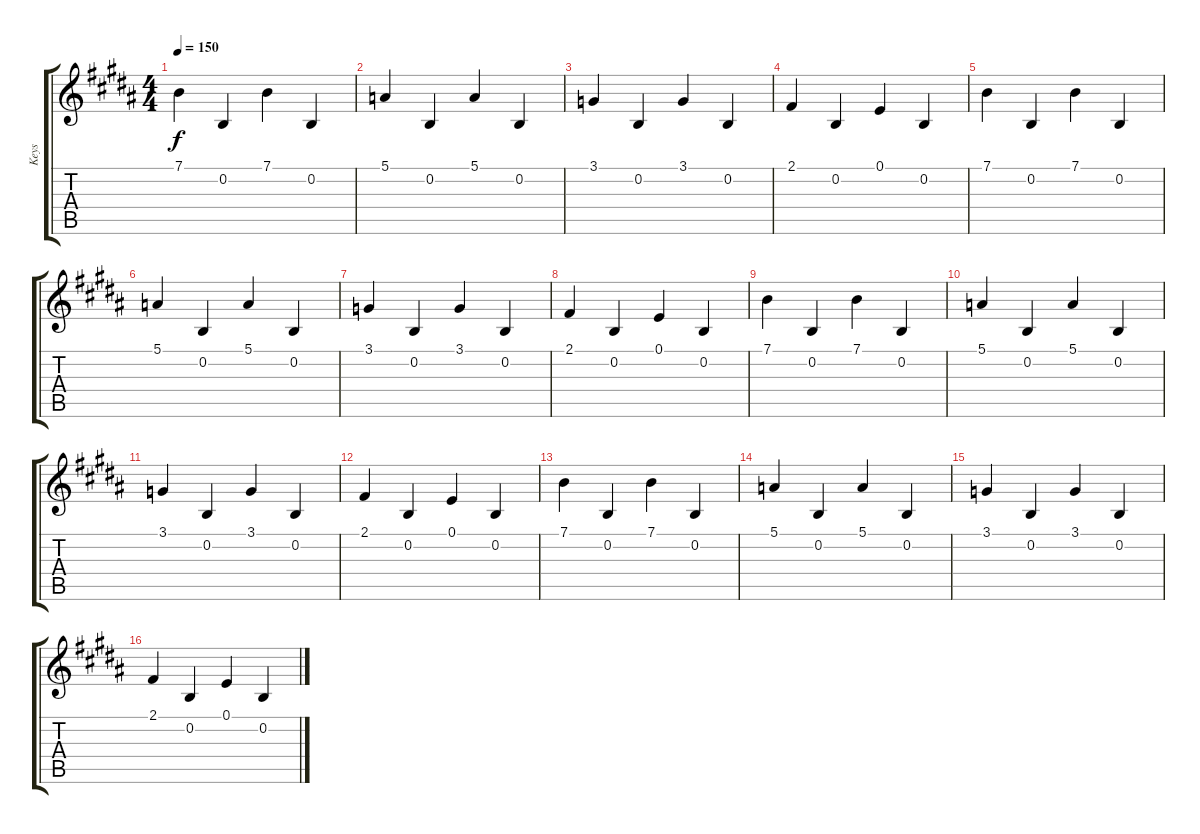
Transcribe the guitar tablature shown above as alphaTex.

\track ("Keys" "Keys") {instrument orchestralharp}
\staff {score tabs}
\tuning (E4 B3 G3 D3 A2 E2) {hide}
\ts (4 4)
\tempo 150
\clef g2
\ks b
7.1.4{dy f instrument orchestralharp} 0.2.4 7.1.4 0.2.4 |
5.1.4 0.2.4 5.1.4 0.2.4 |
3.1.4 0.2.4 3.1.4 0.2.4 |
2.1.4 0.2.4 0.1.4 0.2.4 |
7.1.4 0.2.4 7.1.4 0.2.4 |
5.1.4 0.2.4 5.1.4 0.2.4 |
3.1.4 0.2.4 3.1.4 0.2.4 |
2.1.4 0.2.4 0.1.4 0.2.4 |
7.1.4 0.2.4 7.1.4 0.2.4 |
5.1.4 0.2.4 5.1.4 0.2.4 |
3.1.4 0.2.4 3.1.4 0.2.4 |
2.1.4 0.2.4 0.1.4 0.2.4 |
7.1.4 0.2.4 7.1.4 0.2.4 |
5.1.4 0.2.4 5.1.4 0.2.4 |
3.1.4 0.2.4 3.1.4 0.2.4 |
2.1.4 0.2.4 0.1.4 0.2.4
